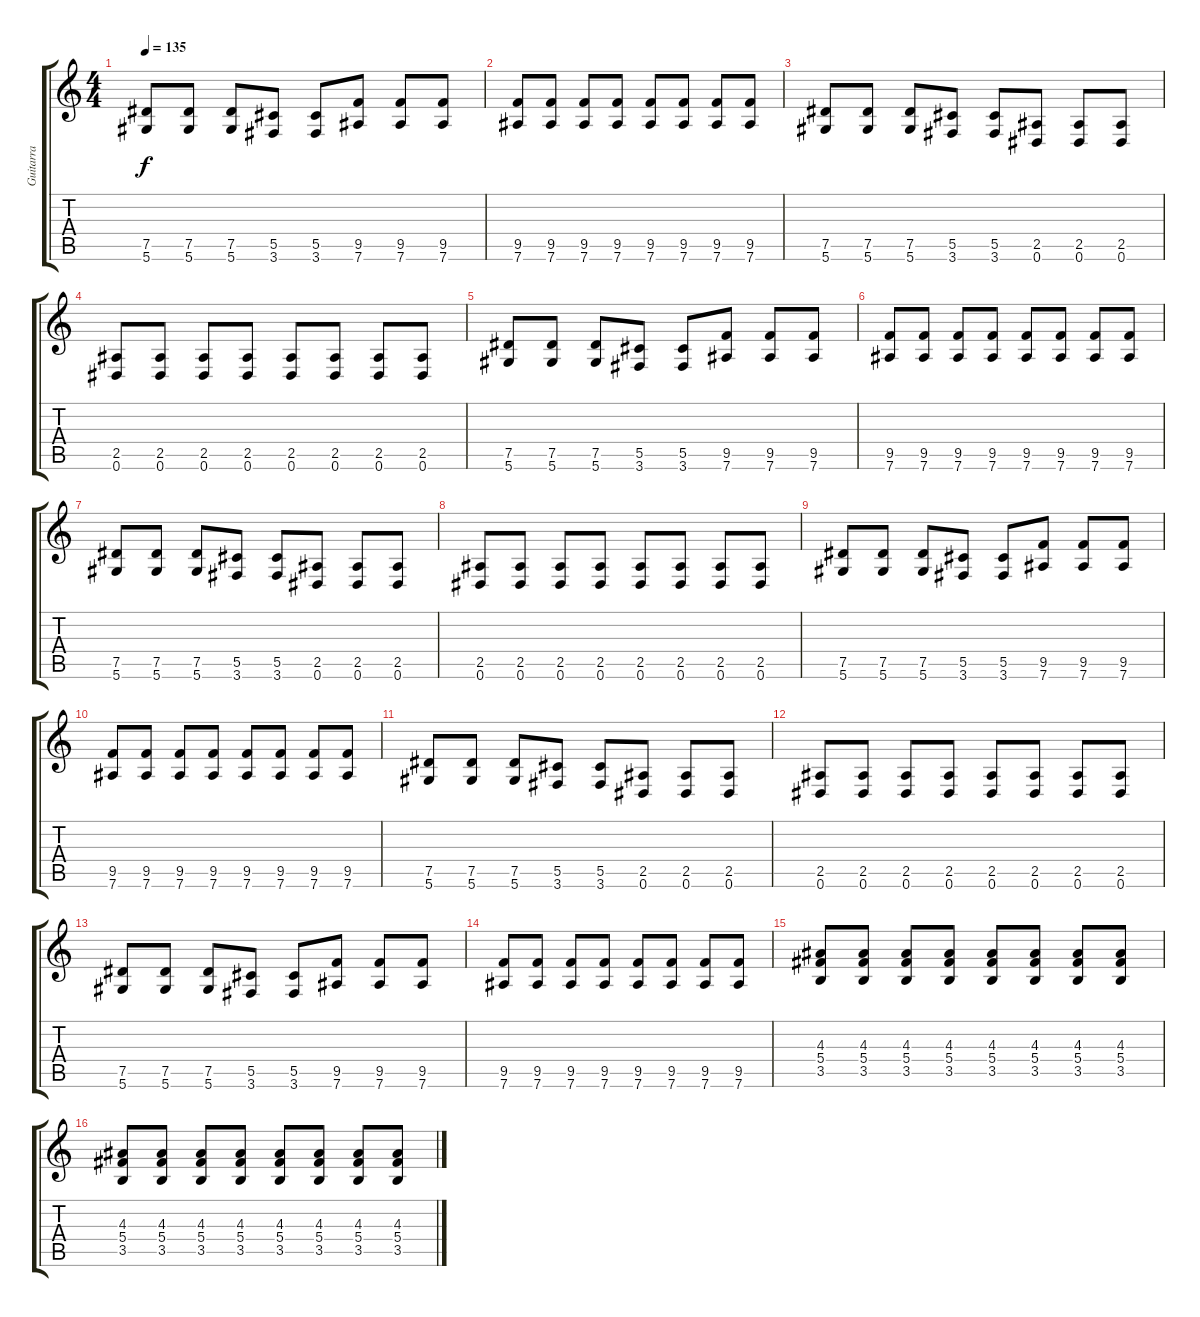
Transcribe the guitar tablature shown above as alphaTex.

\track ("Guitarra" "Guitarra") {instrument distortionguitar}
\staff {score tabs}
\tuning (Eb4 Bb3 Gb3 Db3 Ab2 Eb2) {hide}
\ts (4 4)
\tempo 135
\clef g2
\ks c
(7.5 5.6).8{dy f} (7.5 5.6).8 (7.5 5.6).8 (5.5 3.6).8 (5.5 3.6).8 (9.5 7.6).8 (9.5 7.6).8 (9.5 7.6).8 |
(9.5 7.6).8 (9.5 7.6).8 (9.5 7.6).8 (9.5 7.6).8 (9.5 7.6).8 (9.5 7.6).8 (9.5 7.6).8 (9.5 7.6).8 |
(7.5 5.6).8 (7.5 5.6).8 (7.5 5.6).8 (5.5 3.6).8 (5.5 3.6).8 (2.5 0.6).8 (2.5 0.6).8 (2.5 0.6).8 |
(2.5 0.6).8 (2.5 0.6).8 (2.5 0.6).8 (2.5 0.6).8 (2.5 0.6).8 (2.5 0.6).8 (2.5 0.6).8 (2.5 0.6).8 |
(7.5 5.6).8 (7.5 5.6).8 (7.5 5.6).8 (5.5 3.6).8 (5.5 3.6).8 (9.5 7.6).8 (9.5 7.6).8 (9.5 7.6).8 |
(9.5 7.6).8 (9.5 7.6).8 (9.5 7.6).8 (9.5 7.6).8 (9.5 7.6).8 (9.5 7.6).8 (9.5 7.6).8 (9.5 7.6).8 |
(7.5 5.6).8 (7.5 5.6).8 (7.5 5.6).8 (5.5 3.6).8 (5.5 3.6).8 (2.5 0.6).8 (2.5 0.6).8 (2.5 0.6).8 |
(2.5 0.6).8 (2.5 0.6).8 (2.5 0.6).8 (2.5 0.6).8 (2.5 0.6).8 (2.5 0.6).8 (2.5 0.6).8 (2.5 0.6).8 |
(7.5 5.6).8 (7.5 5.6).8 (7.5 5.6).8 (5.5 3.6).8 (5.5 3.6).8 (9.5 7.6).8 (9.5 7.6).8 (9.5 7.6).8 |
(9.5 7.6).8 (9.5 7.6).8 (9.5 7.6).8 (9.5 7.6).8 (9.5 7.6).8 (9.5 7.6).8 (9.5 7.6).8 (9.5 7.6).8 |
(7.5 5.6).8 (7.5 5.6).8 (7.5 5.6).8 (5.5 3.6).8 (5.5 3.6).8 (2.5 0.6).8 (2.5 0.6).8 (2.5 0.6).8 |
(2.5 0.6).8 (2.5 0.6).8 (2.5 0.6).8 (2.5 0.6).8 (2.5 0.6).8 (2.5 0.6).8 (2.5 0.6).8 (2.5 0.6).8 |
(7.5 5.6).8 (7.5 5.6).8 (7.5 5.6).8 (5.5 3.6).8 (5.5 3.6).8 (9.5 7.6).8 (9.5 7.6).8 (9.5 7.6).8 |
(9.5 7.6).8 (9.5 7.6).8 (9.5 7.6).8 (9.5 7.6).8 (9.5 7.6).8 (9.5 7.6).8 (9.5 7.6).8 (9.5 7.6).8 |
(4.3 5.4 3.5).8{volume 11} (4.3 5.4 3.5).8 (4.3 5.4 3.5).8 (4.3 5.4 3.5).8 (4.3 5.4 3.5).8 (4.3 5.4 3.5).8 (4.3 5.4 3.5).8 (4.3 5.4 3.5).8 |
(4.3 5.4 3.5).8 (4.3 5.4 3.5).8 (4.3 5.4 3.5).8 (4.3 5.4 3.5).8 (4.3 5.4 3.5).8 (4.3 5.4 3.5).8 (4.3 5.4 3.5).8 (4.3 5.4 3.5).8
